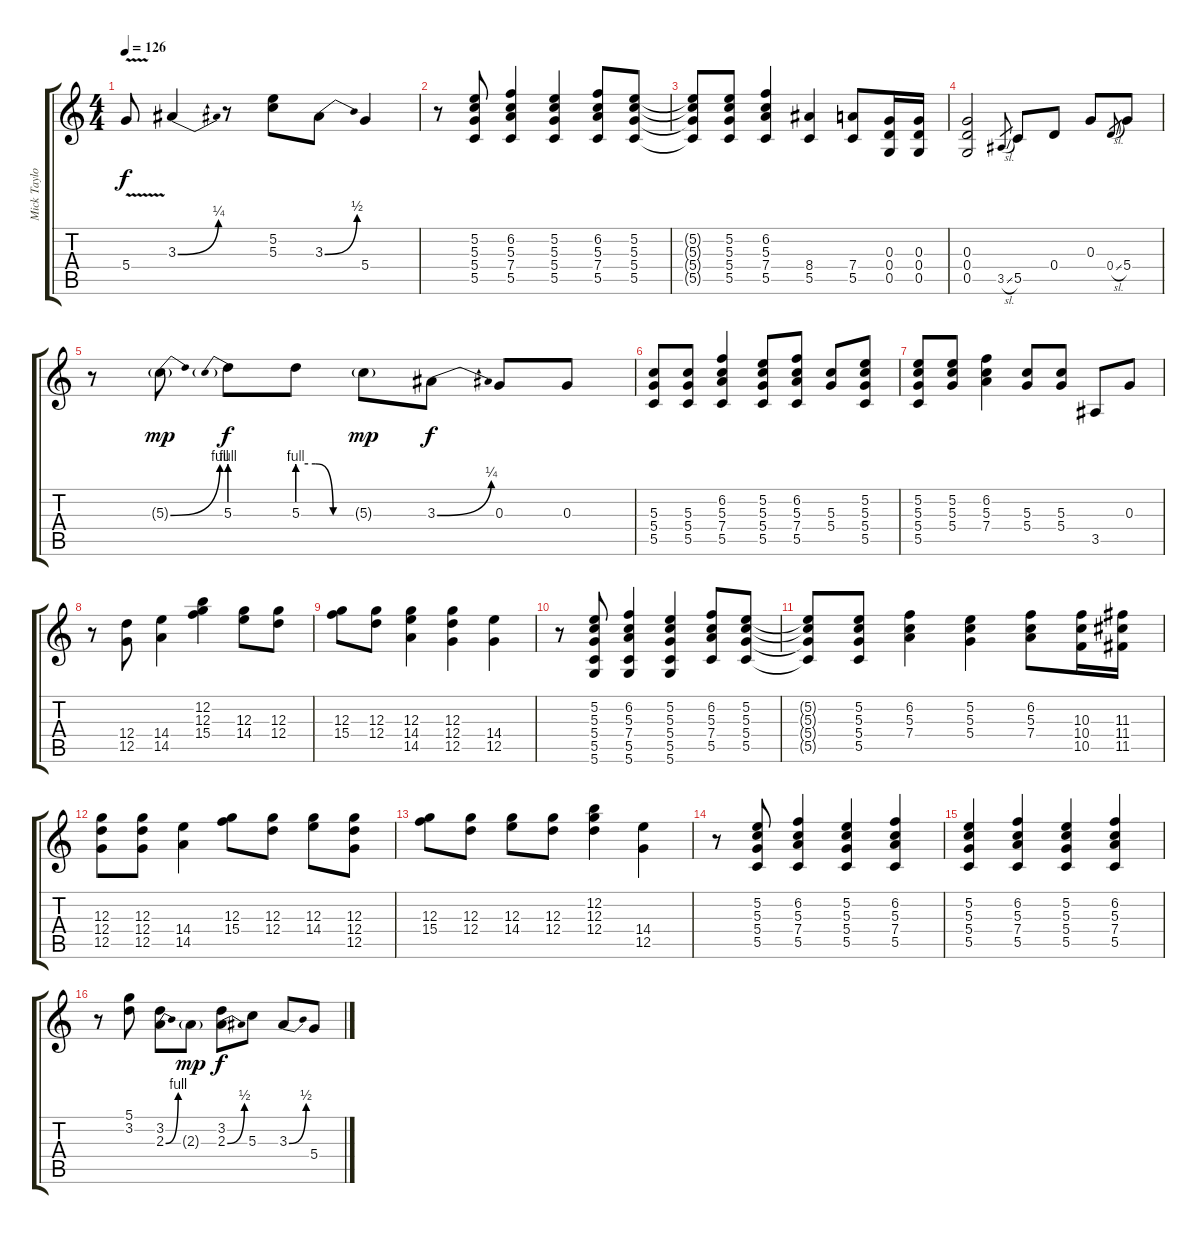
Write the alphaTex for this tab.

\track ("Mick Taylor" "Mick Taylo") {instrument electricguitarclean}
\staff {score tabs}
\tuning (D4 B3 G3 D3 G2 D2) {hide}
\ts (4 4)
\tempo 126
\clef g2
\ks c
5.4{v t}.8{dy f} 3.3{be (bend 0 0 60 1)}.4 r.8 (5.2 5.3).8 3.3{be (bend 0 0 60 2)}.8 5.4.4 |
r.8 (5.2 5.3 5.4 5.5).8 (6.2 5.3 7.4 5.5).4 (5.2 5.3 5.4 5.5).4 (6.2 5.3 7.4 5.5).8 (5.2 5.3 5.4 5.5).8 |
(5.2{t} 5.3{t} 5.4{t} 5.5{t}).8 (5.2 5.3 5.4 5.5).8 (6.2 5.3 7.4 5.5).4 (8.4 5.5).4 (7.4 5.5).8 (0.3 0.4 0.5).16 (0.3 0.4 0.5).16 |
(0.3 0.4 0.5).2 3.5{sl}.8{gr} 5.5.8 0.4.8 0.3.8 0.4{sl}.8{gr} 5.4.8 |
r.8 5.3{be (bend 0 0 60 4) g}.8{dy mp} 5.3{be (prebend 0 4 60 4)}.8{dy f} 5.3{be (custom 0 4 20 4 40 0 60 0)}.8 5.3{g}.8{dy mp} 3.3{be (bend 0 0 60 1)}.8{dy f} 0.3.8 0.3.8 |
(5.3 5.4 5.5).8 (5.3 5.4 5.5).8 (6.2 5.3 7.4 5.5).4 (5.2 5.3 5.4 5.5).8 (6.2 5.3 7.4 5.5).8 (5.3 5.4).8 (5.2 5.3 5.4 5.5).8 |
(5.2 5.3 5.4 5.5).8 (5.2 5.3 5.4).8 (6.2 5.3 7.4).4 (5.3 5.4).8 (5.3 5.4).8 3.5.8 0.3.8 |
r.8 (12.4 12.5).8 (14.4 14.5).4 (12.2 12.3 15.4).4 (12.3 14.4).8 (12.3 12.4).8 |
(12.3 15.4).8 (12.3 12.4).8 (12.3 14.4 14.5).4 (12.3 12.4 12.5).4 (14.4 12.5).4 |
r.8 (5.2 5.3 5.4 5.5 5.6).8 (6.2 5.3 7.4 5.5 5.6).4 (5.2 5.3 5.4 5.5 5.6).4 (6.2 5.3 7.4 5.5).8 (5.2 5.3 5.4 5.5).8 |
(5.2{t} 5.3{t} 5.4{t} 5.5{t}).8 (5.2 5.3 5.4 5.5).8 (6.2 5.3 7.4).4 (5.2 5.3 5.4).4 (6.2 5.3 7.4).8 (10.3 10.4 10.5).16 (11.3 11.4 11.5).16 |
(12.3 12.4 12.5).8 (12.3 12.4 12.5).8 (14.4 14.5).4 (12.3 15.4).8 (12.3 12.4).8 (12.3 14.4).8 (12.3 12.4 12.5).8 |
(12.3 15.4).8 (12.3 12.4).8 (12.3 14.4).8 (12.3 12.4).8 (12.2 12.3 12.4).4 (14.4 12.5).4 |
r.8 (5.2 5.3 5.4 5.5).8 (6.2 5.3 7.4 5.5).4 (5.2 5.3 5.4 5.5).4 (6.2 5.3 7.4 5.5).4 |
(5.2 5.3 5.4 5.5).4 (6.2 5.3 7.4 5.5).4 (5.2 5.3 5.4 5.5).4 (6.2 5.3 7.4 5.5).4 |
r.8 (5.1 3.2).8 (3.2 2.3{be (bend 0 0 60 4)}).8 2.3{g}.8{dy mp} (3.2 2.3{be (bend 0 0 60 2)}).8{dy f} 5.3.8 3.3{be (bend 0 0 60 2)}.8 5.4.8
